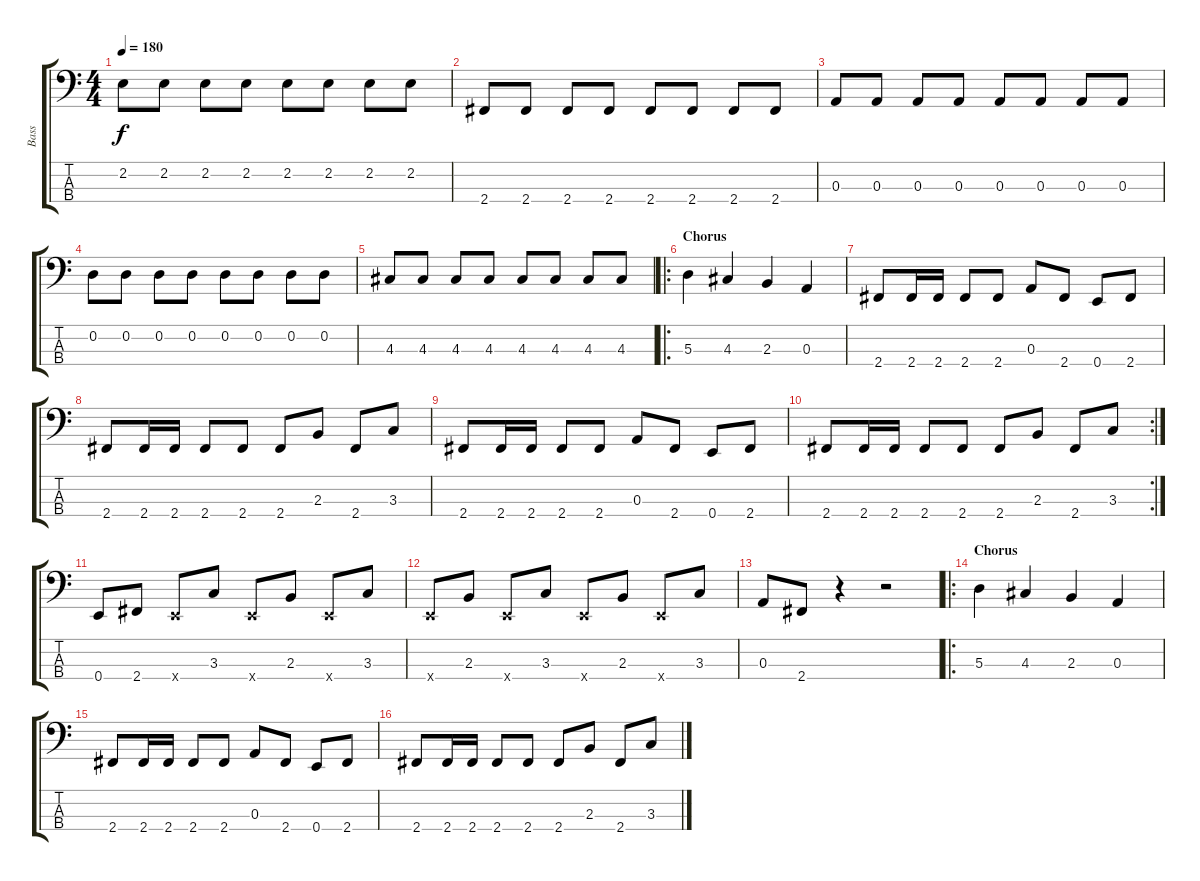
\track ("Bass" "Bass") {instrument electricbassfinger}
\staff {score tabs}
\tuning (G2 D2 A1 E1) {hide}
\ts (4 4)
\tempo 180
\clef f4
\ks c
2.2.8{dy f} 2.2.8 2.2.8 2.2.8 2.2.8 2.2.8 2.2.8 2.2.8 |
2.4.8 2.4.8 2.4.8 2.4.8 2.4.8 2.4.8 2.4.8 2.4.8 |
0.3.8 0.3.8 0.3.8 0.3.8 0.3.8 0.3.8 0.3.8 0.3.8 |
0.2.8 0.2.8 0.2.8 0.2.8 0.2.8 0.2.8 0.2.8 0.2.8 |
4.3.8 4.3.8 4.3.8 4.3.8 4.3.8 4.3.8 4.3.8 4.3.8 |
\ro
\section ("" "Chorus")
5.3.4 4.3.4 2.3.4 0.3.4 |
2.4.8 2.4.16 2.4.16 2.4.8 2.4.8 0.3.8 2.4.8 0.4.8 2.4.8 |
2.4.8 2.4.16 2.4.16 2.4.8 2.4.8 2.4.8 2.3.8 2.4.8 3.3.8 |
2.4.8 2.4.16 2.4.16 2.4.8 2.4.8 0.3.8 2.4.8 0.4.8 2.4.8 |
\rc 2
2.4.8 2.4.16 2.4.16 2.4.8 2.4.8 2.4.8 2.3.8 2.4.8 3.3.8 |
0.4.8 2.4.8 0.4{x}.8 3.3.8 0.4{x}.8 2.3.8 0.4{x}.8 3.3.8 |
0.4{x}.8 2.3.8 0.4{x}.8 3.3.8 0.4{x}.8 2.3.8 0.4{x}.8 3.3.8 |
0.3.8 2.4.8 r.4 r.2 |
\ro
\section ("" "Chorus")
5.3.4 4.3.4 2.3.4 0.3.4 |
2.4.8 2.4.16 2.4.16 2.4.8 2.4.8 0.3.8 2.4.8 0.4.8 2.4.8 |
2.4.8 2.4.16 2.4.16 2.4.8 2.4.8 2.4.8 2.3.8 2.4.8 3.3.8
